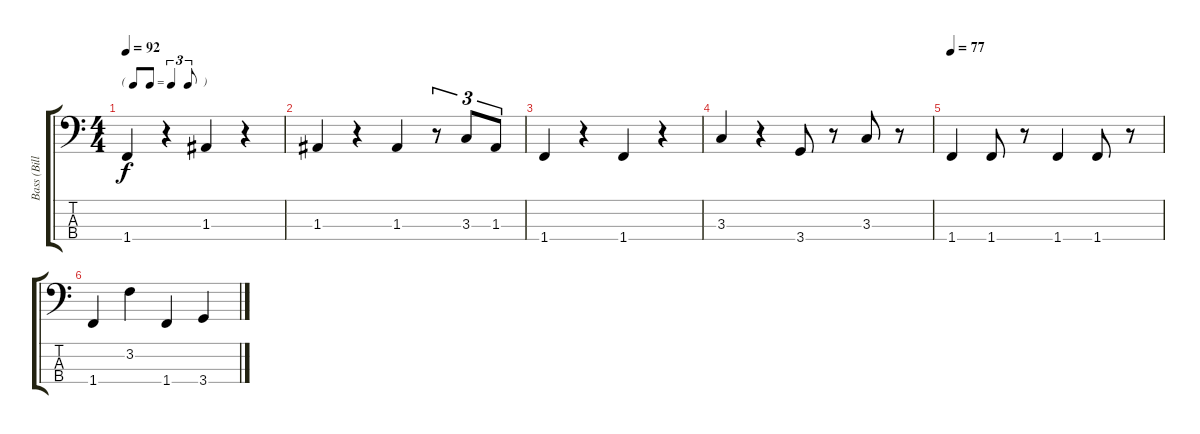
\track ("Bass (Bill)" "Bass (Bill") {instrument electricbasspick}
\staff {score tabs}
\tuning (G2 D2 A1 E1) {hide}
\ts (4 4)
\tf triplet8th
\tempo 92
\clef f4
\ks c
1.4.4{dy f} r.4 1.3.4 r.4 |
1.3.4 r.4 1.3.4 r.8{tu (3 2)} 3.3.8{tu (3 2)} 1.3.8{tu (3 2)} |
1.4.4 r.4 1.4.4 r.4 |
3.3.4 r.4 3.4.8 r.8 3.3.8 r.8 |
\tempo 77
1.4.4 1.4.8 r.8 1.4.4 1.4.8 r.8 |
1.4.4 3.2.4 1.4.4 3.4.4
